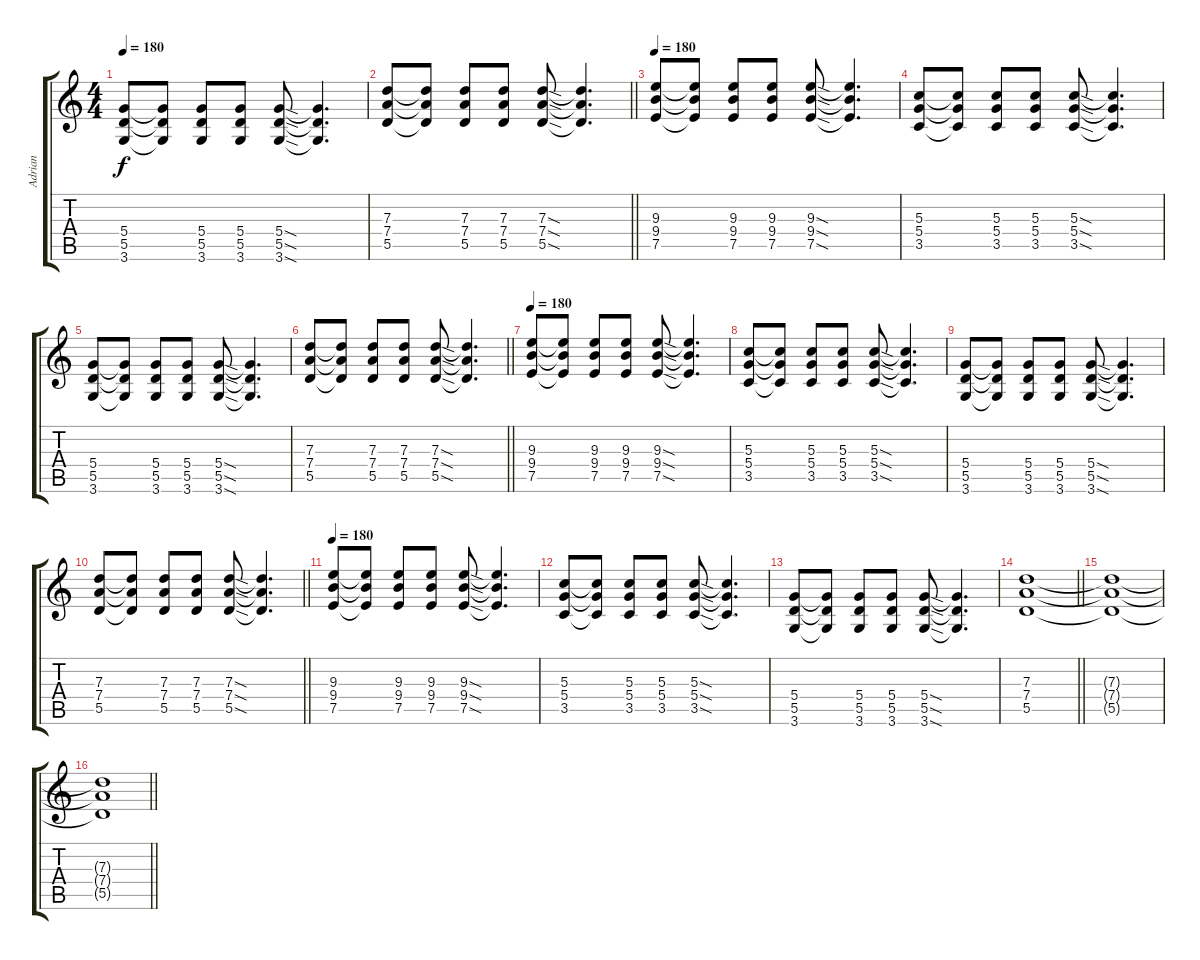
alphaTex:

\track ("Adrian" "Adrian") {instrument overdrivenguitar}
\staff {score tabs}
\tuning (E4 B3 G3 D3 A2 E2) {hide}
\ts (4 4)
\tempo 180
\clef g2
\ks c
(5.4 5.5 3.6).8{dy f} (5.4{t} 5.5{t} 3.6{t}).8 (5.4 5.5 3.6).8 (5.4 5.5 3.6).8 (5.4{sod} 5.5{sod} 3.6{sod}).8 (5.4{t} 5.5{t} 3.6{t}).4{d} |
\barLineRight lightlight
(7.3 7.4 5.5).8 (7.3{t} 7.4{t} 5.5{t}).8 (7.3 7.4 5.5).8 (7.3 7.4 5.5).8 (7.3{sod} 7.4{sod} 5.5{sod}).8 (7.3{t} 7.4{t} 5.5{t}).4{d} |
\tempo 180
(9.3 9.4 7.5).8 (9.3{t} 9.4{t} 7.5{t}).8 (9.3 9.4 7.5).8 (9.3 9.4 7.5).8 (9.3{sod} 9.4{sod} 7.5{sod}).8 (9.3{t} 9.4{t} 7.5{t}).4{d} |
(5.3 5.4 3.5).8 (5.3{t} 5.4{t} 3.5{t}).8 (5.3 5.4 3.5).8 (5.3 5.4 3.5).8 (5.3{sod} 5.4{sod} 3.5{sod}).8 (5.3{t} 5.4{t} 3.5{t}).4{d} |
(5.4 5.5 3.6).8 (5.4{t} 5.5{t} 3.6{t}).8 (5.4 5.5 3.6).8 (5.4 5.5 3.6).8 (5.4{sod} 5.5{sod} 3.6{sod}).8 (5.4{t} 5.5{t} 3.6{t}).4{d} |
\barLineRight lightlight
(7.3 7.4 5.5).8 (7.3{t} 7.4{t} 5.5{t}).8 (7.3 7.4 5.5).8 (7.3 7.4 5.5).8 (7.3{sod} 7.4{sod} 5.5{sod}).8 (7.3{t} 7.4{t} 5.5{t}).4{d} |
\tempo 180
(9.3 9.4 7.5).8 (9.3{t} 9.4{t} 7.5{t}).8 (9.3 9.4 7.5).8 (9.3 9.4 7.5).8 (9.3{sod} 9.4{sod} 7.5{sod}).8 (9.3{t} 9.4{t} 7.5{t}).4{d} |
(5.3 5.4 3.5).8 (5.3{t} 5.4{t} 3.5{t}).8 (5.3 5.4 3.5).8 (5.3 5.4 3.5).8 (5.3{sod} 5.4{sod} 3.5{sod}).8 (5.3{t} 5.4{t} 3.5{t}).4{d} |
(5.4 5.5 3.6).8 (5.4{t} 5.5{t} 3.6{t}).8 (5.4 5.5 3.6).8 (5.4 5.5 3.6).8 (5.4{sod} 5.5{sod} 3.6{sod}).8 (5.4{t} 5.5{t} 3.6{t}).4{d} |
\barLineRight lightlight
(7.3 7.4 5.5).8 (7.3{t} 7.4{t} 5.5{t}).8 (7.3 7.4 5.5).8 (7.3 7.4 5.5).8 (7.3{sod} 7.4{sod} 5.5{sod}).8 (7.3{t} 7.4{t} 5.5{t}).4{d} |
\tempo 180
(9.3 9.4 7.5).8 (9.3{t} 9.4{t} 7.5{t}).8 (9.3 9.4 7.5).8 (9.3 9.4 7.5).8 (9.3{sod} 9.4{sod} 7.5{sod}).8 (9.3{t} 9.4{t} 7.5{t}).4{d} |
(5.3 5.4 3.5).8 (5.3{t} 5.4{t} 3.5{t}).8 (5.3 5.4 3.5).8 (5.3 5.4 3.5).8 (5.3{sod} 5.4{sod} 3.5{sod}).8 (5.3{t} 5.4{t} 3.5{t}).4{d} |
(5.4 5.5 3.6).8 (5.4{t} 5.5{t} 3.6{t}).8 (5.4 5.5 3.6).8 (5.4 5.5 3.6).8 (5.4{sod} 5.5{sod} 3.6{sod}).8 (5.4{t} 5.5{t} 3.6{t}).4{d} |
\barLineRight lightlight
(7.3 7.4 5.5).1 |
(7.3{t} 7.4{t} 5.5{t}).1 |
\barLineRight lightlight
(7.3{t} 7.4{t} 5.5{t}).1
